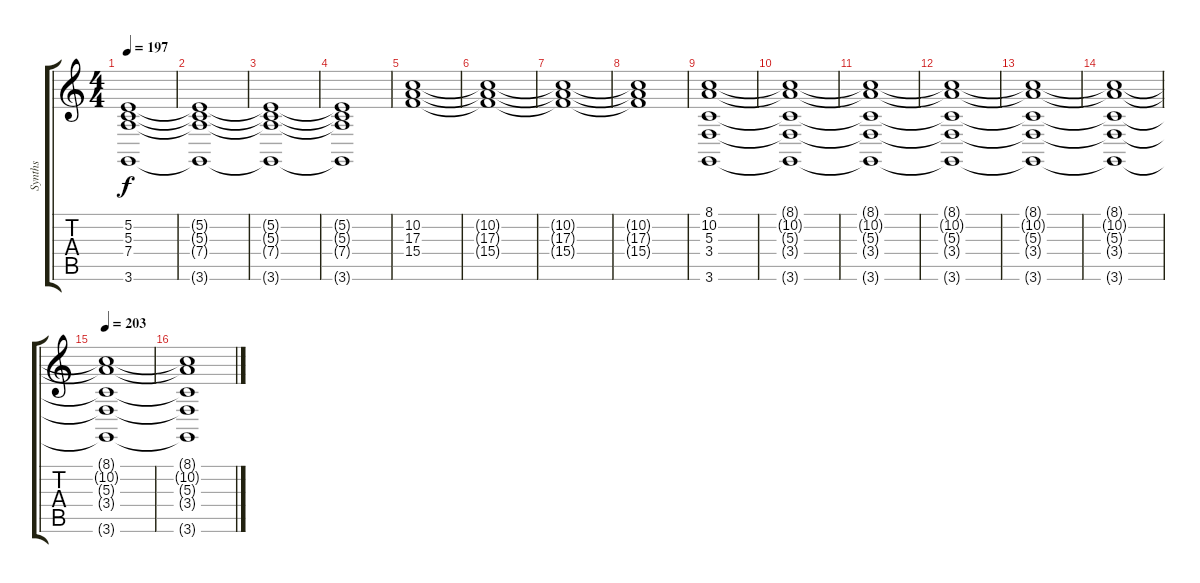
\track ("Synths" "Synths") {instrument stringensemble1}
\staff {score tabs}
\tuning (E4 B3 G3 D3 A2 E2) {hide}
\ts (4 4)
\tempo 197
\clef g2
\ks c
(5.2{t} 5.3{t} 7.4{t} 3.6{t}).1{dy f} |
(5.2{t} 5.3{t} 7.4{t} 3.6{t}).1 |
(5.2{t} 5.3{t} 7.4{t} 3.6{t}).1 |
(5.2{t} 5.3{t} 7.4{t} 3.6{t}).1 |
(10.2 17.3 15.4).1 |
(10.2{t} 17.3{t} 15.4{t}).1 |
(10.2{t} 17.3{t} 15.4{t}).1 |
(10.2{t} 17.3{t} 15.4{t}).1 |
(8.1 10.2 5.3 3.4 3.6).1 |
(8.1{t} 10.2{t} 5.3{t} 3.4{t} 3.6{t}).1 |
(8.1{t} 10.2{t} 5.3{t} 3.4{t} 3.6{t}).1 |
(8.1{t} 10.2{t} 5.3{t} 3.4{t} 3.6{t}).1 |
(8.1{t} 10.2{t} 5.3{t} 3.4{t} 3.6{t}).1 |
(8.1{t} 10.2{t} 5.3{t} 3.4{t} 3.6{t}).1 |
\tempo 203
(8.1{t} 10.2{t} 5.3{t} 3.4{t} 3.6{t}).1 |
(8.1{t} 10.2{t} 5.3{t} 3.4{t} 3.6{t}).1
